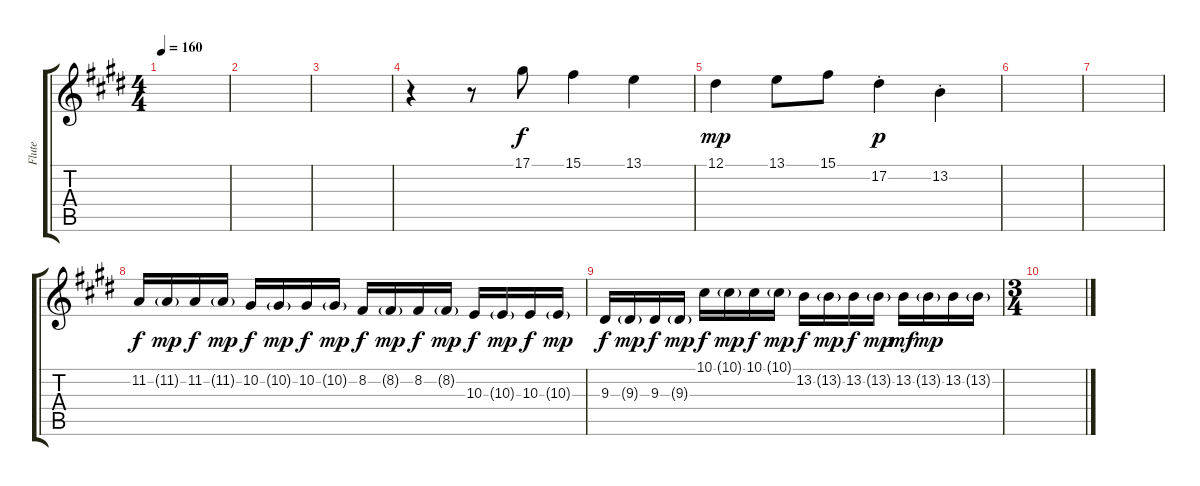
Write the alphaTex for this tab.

\track ("Flute" "Flute") {instrument panflute}
\staff {score tabs}
\tuning (Eb4 Bb3 Gb3 Db3 Ab2 Db2) {hide}
\ts (4 4)
\tempo 160
\clef g2
\ks c#minor
|
|
|
r.4 r.8 17.1.8 15.1.4 13.1.4 |
12.1.4{dy mp} 13.1.8 15.1.8 17.2{st}.4{dy p} 13.2{st}.4 |
|
|
11.2.16{dy f} 11.2{g}.16{dy mp} 11.2.16{dy f} 11.2{g}.16{dy mp} 10.2.16{dy f} 10.2{g}.16{dy mp} 10.2.16{dy f} 10.2{g}.16{dy mp} 8.2.16{dy f} 8.2{g}.16{dy mp} 8.2.16{dy f} 8.2{g}.16{dy mp} 10.3.16{dy f} 10.3{g}.16{dy mp} 10.3.16{dy f} 10.3{g}.16{dy mp} |
9.3.16{dy f} 9.3{g}.16{dy mp} 9.3.16{dy f} 9.3{g}.16{dy mp} 10.1.16{dy f} 10.1{g}.16{dy mp} 10.1.16{dy f} 10.1{g}.16{dy mp} 13.2.16{dy f} 13.2{g}.16{dy mp} 13.2.16{dy f} 13.2{g}.16{dy mp} 13.2.16{dy mf} 13.2{g}.16{dy mp} 13.2.16 13.2{g}.16 |
\ts (3 4)
